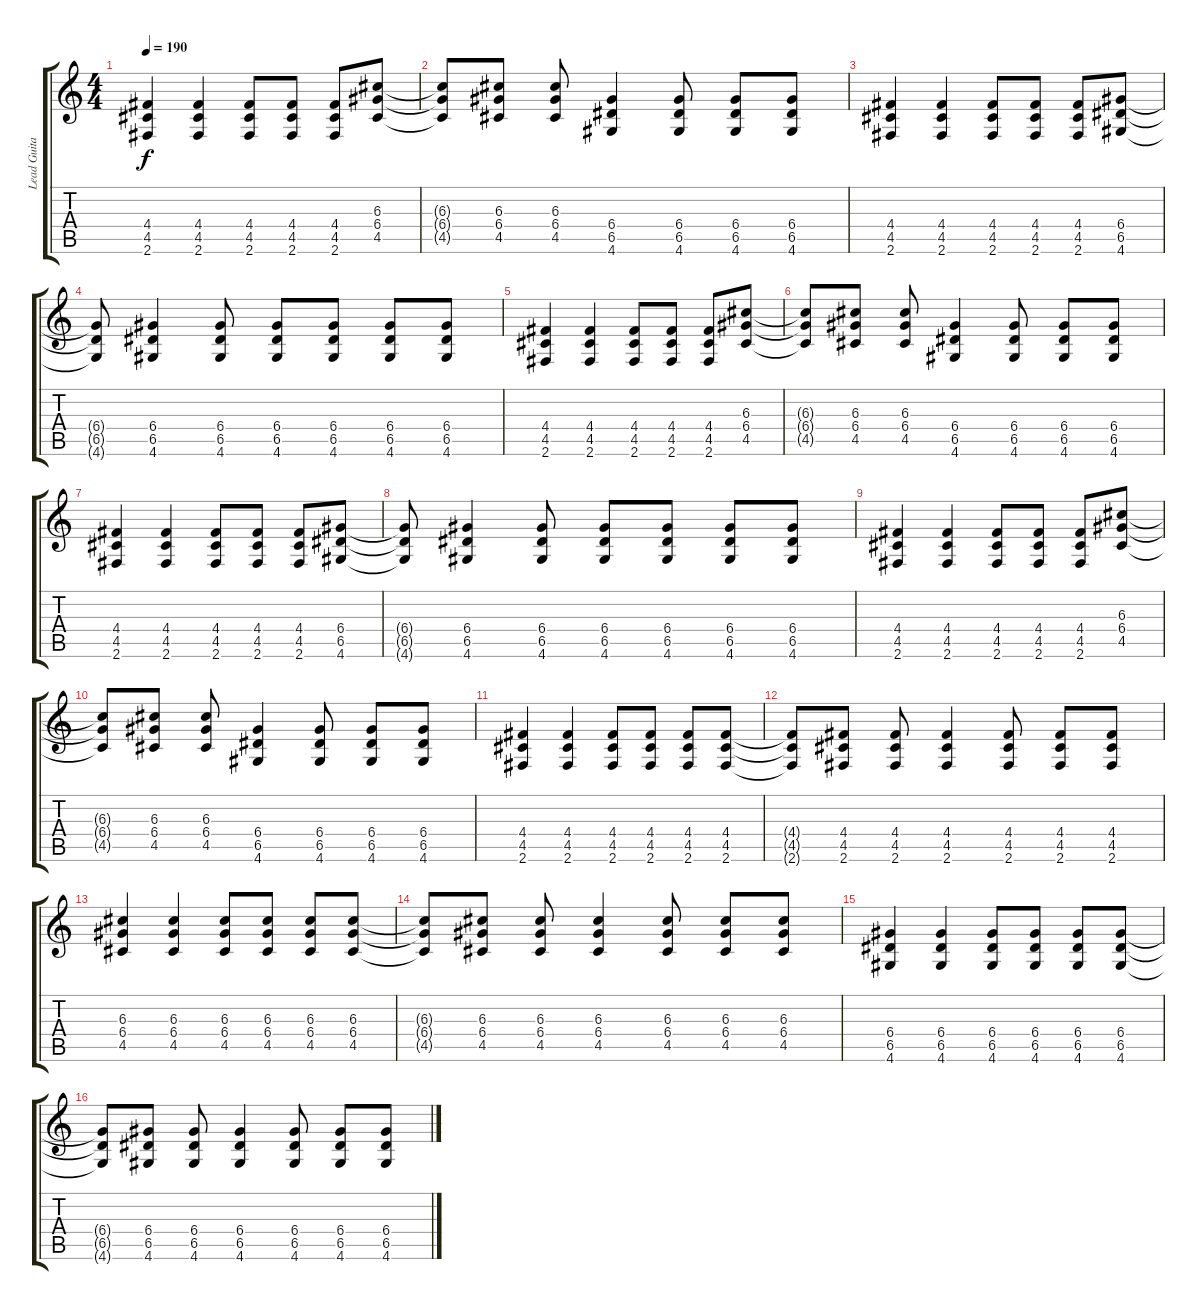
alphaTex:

\track ("Lead Guitar" "Lead Guita") {instrument overdrivenguitar}
\staff {score tabs}
\tuning (E4 B3 G3 D3 A2 E2) {hide}
\ts (4 4)
\tempo 190
\clef g2
\ks c
(4.4 4.5 2.6).4{dy f} (4.4 4.5 2.6).4 (4.4 4.5 2.6).8 (4.4 4.5 2.6).8 (4.4 4.5 2.6).8 (6.3 6.4 4.5).8 |
(6.3{t} 6.4{t} 4.5{t}).8 (6.3 6.4 4.5).8 (6.3 6.4 4.5).8 (6.4 6.5 4.6).4 (6.4 6.5 4.6).8 (6.4 6.5 4.6).8 (6.4 6.5 4.6).8 |
(4.4 4.5 2.6).4 (4.4 4.5 2.6).4 (4.4 4.5 2.6).8 (4.4 4.5 2.6).8 (4.4 4.5 2.6).8 (6.4 6.5 4.6).8 |
(6.4{t} 6.5{t} 4.6{t}).8 (6.4 6.5 4.6).4 (6.4 6.5 4.6).8 (6.4 6.5 4.6).8 (6.4 6.5 4.6).8 (6.4 6.5 4.6).8 (6.4 6.5 4.6).8 |
(4.4 4.5 2.6).4 (4.4 4.5 2.6).4 (4.4 4.5 2.6).8 (4.4 4.5 2.6).8 (4.4 4.5 2.6).8 (6.3 6.4 4.5).8 |
(6.3{t} 6.4{t} 4.5{t}).8 (6.3 6.4 4.5).8 (6.3 6.4 4.5).8 (6.4 6.5 4.6).4 (6.4 6.5 4.6).8 (6.4 6.5 4.6).8 (6.4 6.5 4.6).8 |
(4.4 4.5 2.6).4 (4.4 4.5 2.6).4 (4.4 4.5 2.6).8 (4.4 4.5 2.6).8 (4.4 4.5 2.6).8 (6.4 6.5 4.6).8 |
(6.4{t} 6.5{t} 4.6{t}).8 (6.4 6.5 4.6).4 (6.4 6.5 4.6).8 (6.4 6.5 4.6).8 (6.4 6.5 4.6).8 (6.4 6.5 4.6).8 (6.4 6.5 4.6).8 |
(4.4 4.5 2.6).4 (4.4 4.5 2.6).4 (4.4 4.5 2.6).8 (4.4 4.5 2.6).8 (4.4 4.5 2.6).8 (6.3 6.4 4.5).8 |
(6.3{t} 6.4{t} 4.5{t}).8 (6.3 6.4 4.5).8 (6.3 6.4 4.5).8 (6.4 6.5 4.6).4 (6.4 6.5 4.6).8 (6.4 6.5 4.6).8 (6.4 6.5 4.6).8 |
(4.4 4.5 2.6).4 (4.4 4.5 2.6).4 (4.4 4.5 2.6).8 (4.4 4.5 2.6).8 (4.4 4.5 2.6).8 (4.4 4.5 2.6).8 |
(4.4{t} 4.5{t} 2.6{t}).8 (4.4 4.5 2.6).8 (4.4 4.5 2.6).8 (4.4 4.5 2.6).4 (4.4 4.5 2.6).8 (4.4 4.5 2.6).8 (4.4 4.5 2.6).8 |
(6.3 6.4 4.5).4 (6.3 6.4 4.5).4 (6.3 6.4 4.5).8 (6.3 6.4 4.5).8 (6.3 6.4 4.5).8 (6.3 6.4 4.5).8 |
(6.3{t} 6.4{t} 4.5{t}).8 (6.3 6.4 4.5).8 (6.3 6.4 4.5).8 (6.3 6.4 4.5).4 (6.3 6.4 4.5).8 (6.3 6.4 4.5).8 (6.3 6.4 4.5).8 |
(6.4 6.5 4.6).4 (6.4 6.5 4.6).4 (6.4 6.5 4.6).8 (6.4 6.5 4.6).8 (6.4 6.5 4.6).8 (6.4 6.5 4.6).8 |
(6.4{t} 6.5{t} 4.6{t}).8 (6.4 6.5 4.6).8 (6.4 6.5 4.6).8 (6.4 6.5 4.6).4 (6.4 6.5 4.6).8 (6.4 6.5 4.6).8 (6.4 6.5 4.6).8
